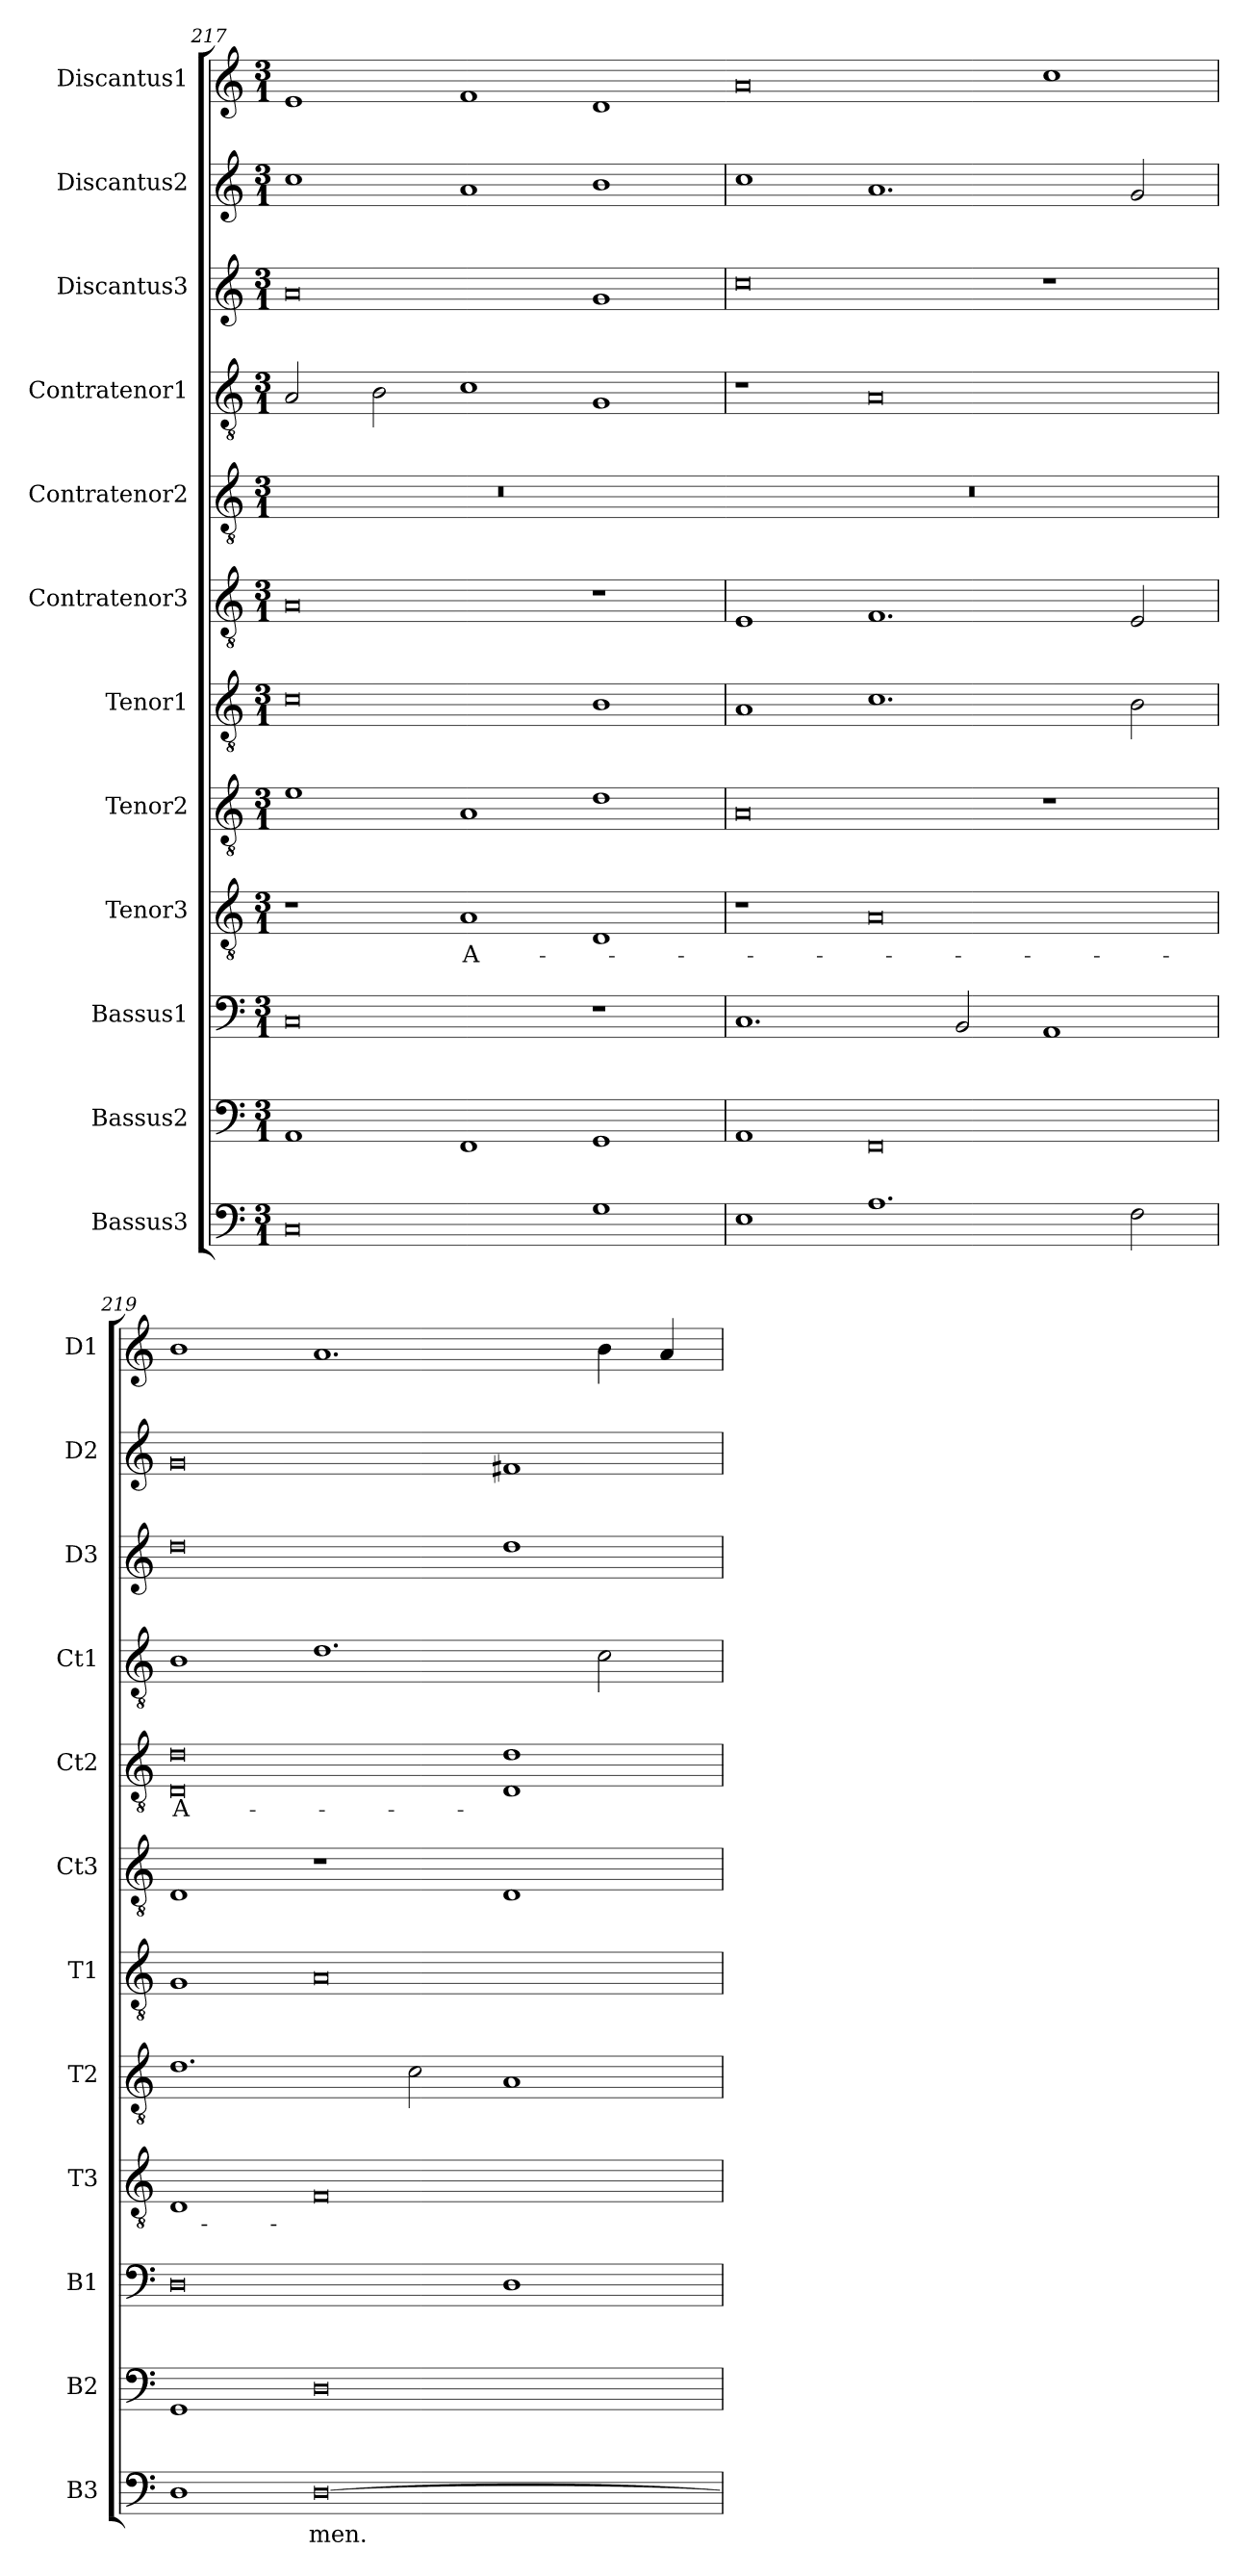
**kern	**text	**kern	**kern	**kern	**text	**kern	**kern	**kern	**kern	**text	**kern	**kern	**kern	**kern
*part12	*part12	*part11	*part10	*part9	*part9	*part8	*part7	*part6	*part5	*part5	*part4	*part3	*part2	*part1
*staff12	*staff12	*staff11	*staff10	*staff9	*staff9	*staff8	*staff7	*staff6	*staff5	*staff5	*staff4	*staff3	*staff2	*staff1
*I"Bassus3	*	*I"Bassus2	*I"Bassus1	*I"Tenor3	*	*I"Tenor2	*I"Tenor1	*I"Contratenor3	*I"Contratenor2	*	*I"Contratenor1	*I"Discantus3	*I"Discantus2	*I"Discantus1
*I'B3	*	*I'B2	*I'B1	*I'T3	*	*I'T2	*I'T1	*I'Ct3	*I'Ct2	*	*I'Ct1	*I'D3	*I'D2	*I'D1
*clefF4	*	*clefF4	*clefF4	*clefGv2	*	*clefGv2	*clefGv2	*clefGv2	*clefGv2	*	*clefGv2	*clefG2	*clefG2	*clefG2
*k[]	*	*k[]	*k[]	*k[]	*	*k[]	*k[]	*k[]	*k[]	*	*k[]	*k[]	*k[]	*k[]
*M3/1	*	*M3/1	*M3/1	*M3/1	*	*M3/1	*M3/1	*M3/1	*M3/1	*	*M3/1	*M3/1	*M3/1	*M3/1
=217	=217	=217	=217	=217	=217	=217	=217	=217	=217	=217	=217	=217	=217	=217
0C/	.	1AA/	0C/	1r	.	1e\	0c\	0A/	0.r	.	2A/	0a/	1cc\	1e/
.	.	.	.	.	.	.	.	.	.	.	2B\	.	.	.
.	.	1FF/	.	1A/	A-	1A/	.	.	.	.	1c\	.	1a/	1f/
1G\	.	1GG/	1r	1D/	.	1d\	1B\	1r	.	.	1G/	1g/	1b\	1d/
=218	=218-	=218	=218	=218	=218-	=218	=218	=218	=218	=218-	=218	=218	=218	=218-
1E\	.	1AA/	1.C/	1r	.	0A/	1A/	1E/	0.r	.	1r	0cc\	1cc\	0a/
1.A\	.	0FF/	.	0A/	.	.	1.c\	1.F/	.	.	0A/	.	1.a/	.
.	.	.	2BB/	.	.	.	.	.	.	.	.	.	.	.
.	.	.	1AA/	.	.	1r	.	.	.	.	.	1r	.	1cc\
2F\	.	.	.	.	.	.	2B\	2E/	.	.	.	.	2g/	.
=219	=219	=219	=219	=219	=219	=219	=219	=219	=219	=219	=219	=219	=219	=219
1D\	.	1GG/	0D\	1D/	.	1.d\	1G/	1D/	0D\ 0d\	A-	1B\	0dd\	0g/	1b\
[0D\	-men.	0D\	.	0F/	.	.	0A/	1r	.	.	1.d\	.	.	1.a/
.	.	.	.	.	.	2c\	.	.	.	.	.	.	.	.
.	.	.	1D\	.	.	1A/	.	1D/	1D\ 1d\	.	.	1dd\	1f#X/	.
.	.	.	.	.	.	.	.	.	.	.	2c\	.	.	4b\
.	.	.	.	.	.	.	.	.	.	.	.	.	.	4a/
=	=	=	=	=	=	=	=	=	=	=	=	=	=	=
*-	*-	*-	*-	*-	*-	*-	*-	*-	*-	*-	*-	*-	*-	*-
